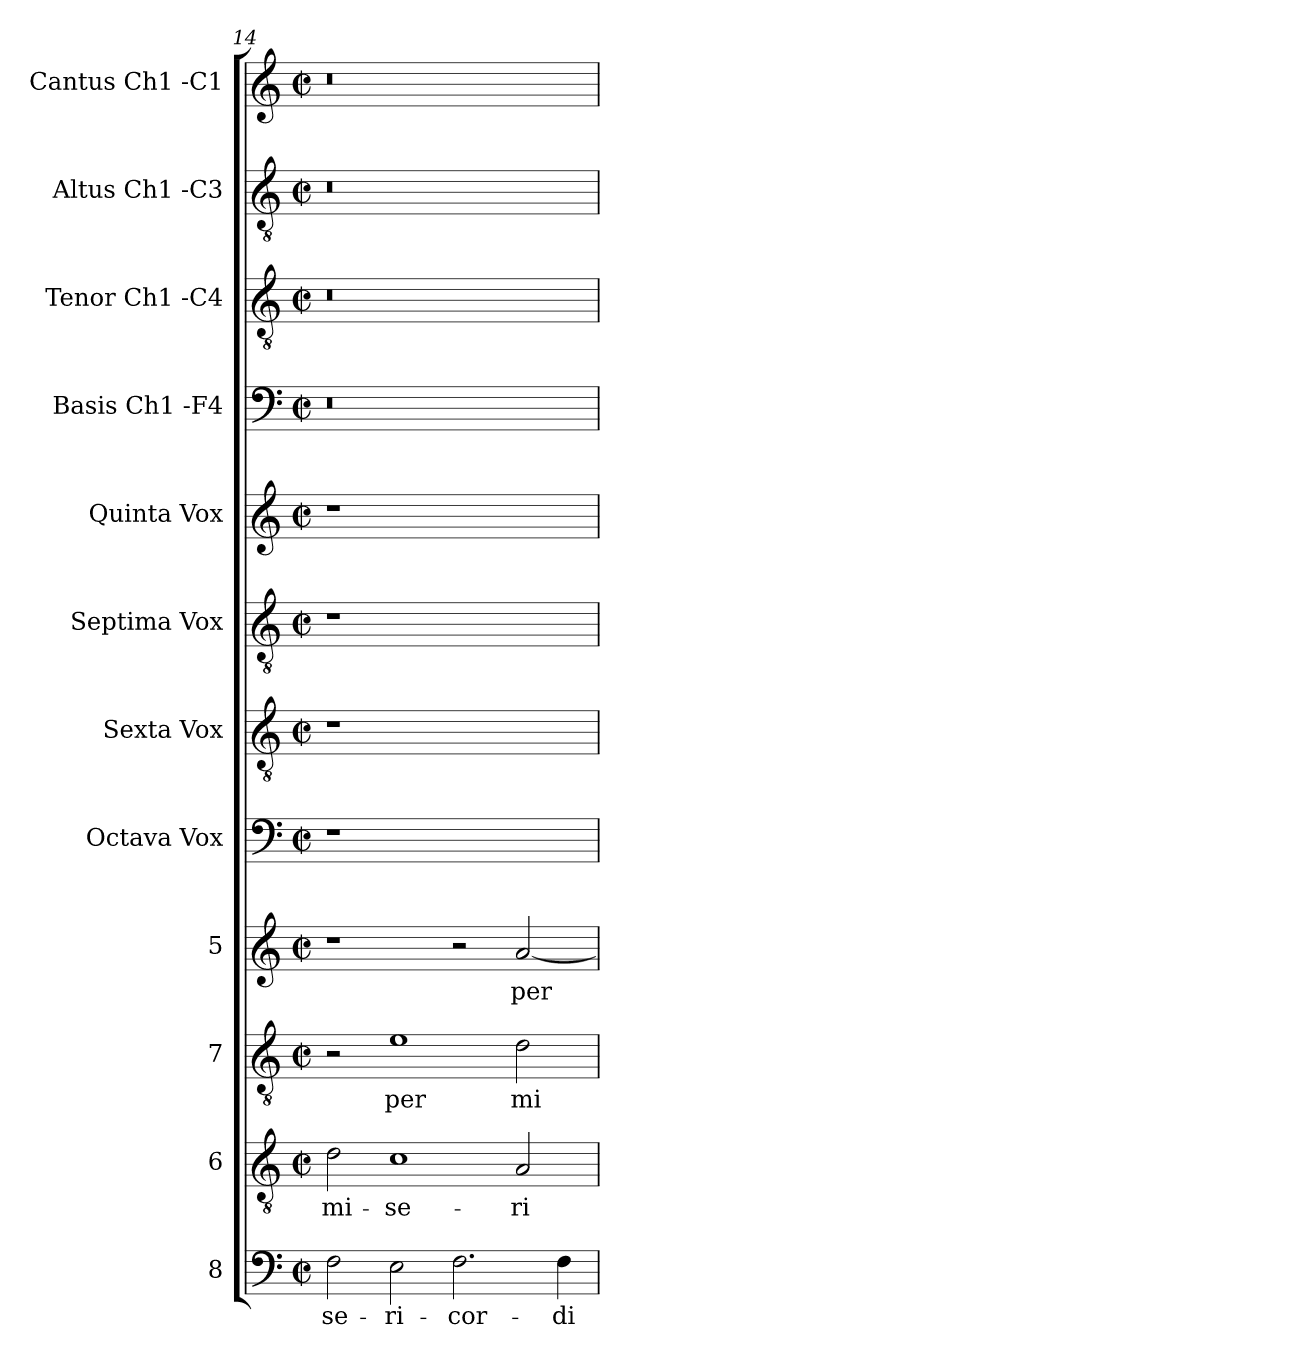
**kern	**text	**kern	**text	**kern	**text	**kern	**text	**kern	**kern	**kern	**kern	**kern	**kern	**kern	**kern
*part12	*part12	*part11	*part11	*part10	*part10	*part9	*part9	*part8	*part7	*part6	*part5	*part4	*part3	*part2	*part1
*staff12	*staff12	*staff11	*staff11	*staff10	*staff10	*staff9	*staff9	*staff8	*staff7	*staff6	*staff5	*staff4	*staff3	*staff2	*staff1
*I"8	*	*I"6	*	*I"7	*	*I"5	*	*I"Octava  Vox	*I"Sexta  Vox	*I"Septima  Vox	*I"Quinta  Vox	*I"Basis  Ch1 -F4	*I"Tenor  Ch1 -C4	*I"Altus  Ch1 -C3	*I"Cantus  Ch1 -C1
*	*	*	*	*	*	*	*	*	*	*	*	*I'B	*I'T	*I'A	*I'C
*clefF4	*	*clefGv2	*	*clefGv2	*	*clefG2	*	*clefF4	*clefGv2	*clefGv2	*clefG2	*clefF4	*clefGv2	*clefGv2	*clefG2
*k[]	*	*k[]	*	*k[]	*	*k[]	*	*k[]	*k[]	*k[]	*k[]	*k[]	*k[]	*k[]	*k[]
*C:	*	*C:	*	*C:	*	*C:	*	*C:	*C:	*C:	*C:	*C:	*C:	*C:	*C:
*M2/2	*	*M2/2	*	*M2/2	*	*M2/2	*	*M2/2	*M2/2	*M2/2	*M2/2	*M2/2	*M2/2	*M2/2	*M2/2
*met(c|)	*	*met(c|)	*	*met(c|)	*	*met(c|)	*	*met(c|)	*met(c|)	*met(c|)	*met(c|)	*met(c|)	*met(c|)	*met(c|)	*met(c|)
=14	=14	=14	=14	=14	=14	=14	=14	=14	=14	=14	=14	=14	=14	=14	=14
!	!LO:LY:b:cj	!	!LO:LY:b:cj	!	!	!	!	!	!	!	!	!	!	!	!
2F\	-se-	2d\	mi-	2r	.	1r	.	1r	1r	1r	1r	0r	0r	0r	0r
!	!LO:LY:b:cj	!	!LO:LY:b:cj	!	!LO:LY:b:cj	!	!	!	!	!	!	!	!	!	!
2E\	-ri-	1c	-se-	1e	per	.	.	.	.	.	.	.	.	.	.
!	!LO:LY:b:cj	!	!	!	!	!	!	!	!	!	!	!	!	!	!
2.F\	-cor-	.	.	.	.	2r	.	1ryy	1ryy	1ryy	1ryy	.	.	.	.
!	!	!	!LO:LY:b:cj	!	!LO:LY:b:cj	!	!LO:LY:b:cj	!	!	!	!	!	!	!	!
.	.	2A/	-ri-	2d\	mi-	[<2a/	per	.	.	.	.	.	.	.	.
!	!LO:LY:b:cj	!	!	!	!	!	!	!	!	!	!	!	!	!	!
4F\	-di-	.	.	.	.	.	.	.	.	.	.	.	.	.	.
=	=	=	=	=	=	=	=	=	=	=	=	=	=	=	=
*-	*-	*-	*-	*-	*-	*-	*-	*-	*-	*-	*-	*-	*-	*-	*-
